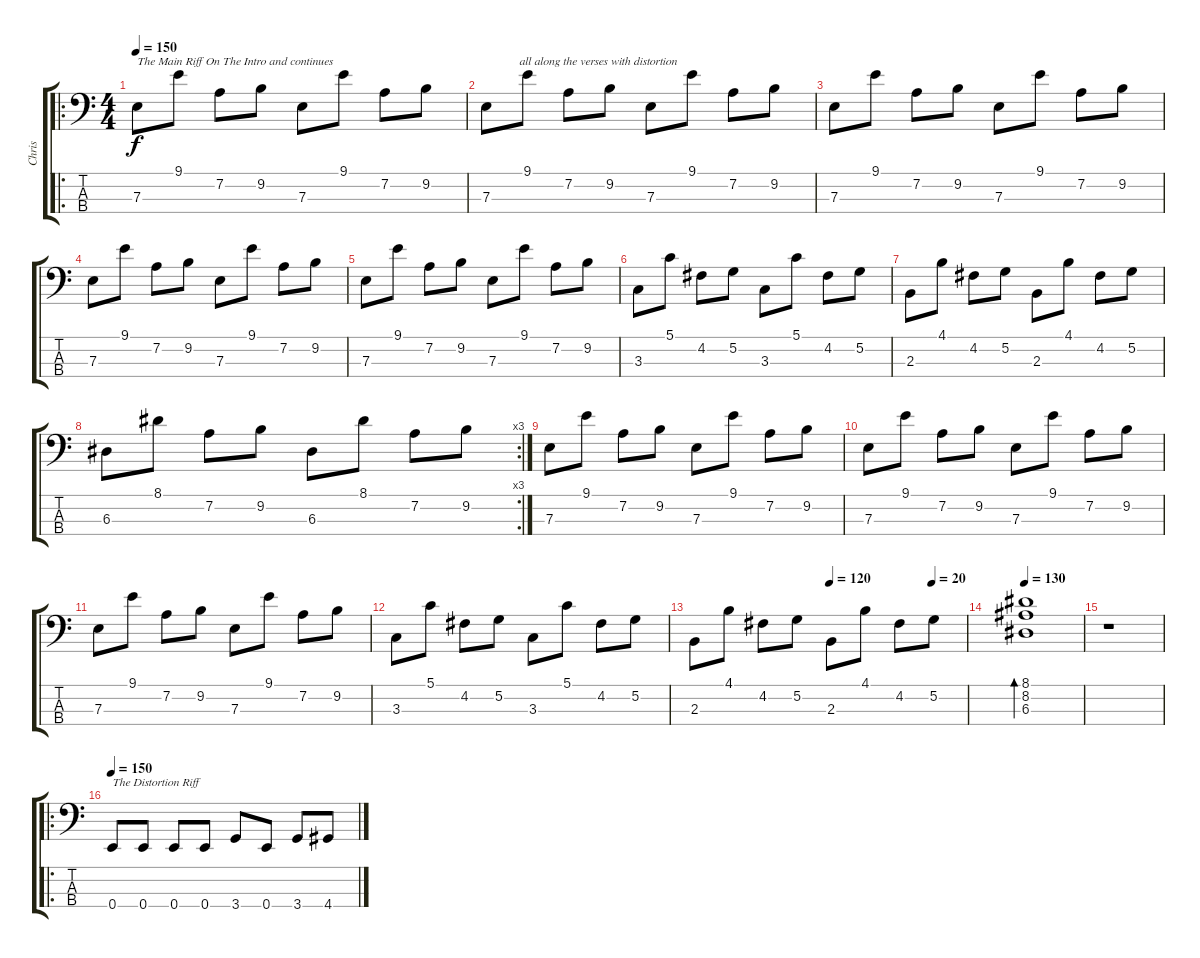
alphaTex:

\track ("Chris " "Chris ") {instrument electricbassfinger}
\staff {score tabs}
\tuning (G2 D2 A1 E1) {hide}
\ro
\ts (4 4)
\tempo 150
\clef f4
\ks c
7.3.8{txt "The Main Riff On The Intro and continues" dy f instrument electricbassfinger} 9.1.8 7.2.8 9.2.8 7.3.8 9.1.8 7.2.8 9.2.8 |
7.3.8{txt "           all along the verses with distortion"} 9.1.8 7.2.8 9.2.8 7.3.8 9.1.8 7.2.8 9.2.8 |
7.3.8 9.1.8 7.2.8 9.2.8 7.3.8 9.1.8 7.2.8 9.2.8 |
7.3.8 9.1.8 7.2.8 9.2.8 7.3.8 9.1.8 7.2.8 9.2.8 |
7.3.8 9.1.8 7.2.8 9.2.8 7.3.8 9.1.8 7.2.8 9.2.8 |
3.3.8 5.1.8 4.2.8 5.2.8 3.3.8 5.1.8 4.2.8 5.2.8 |
2.3.8 4.1.8 4.2.8 5.2.8 2.3.8 4.1.8 4.2.8 5.2.8 |
\rc 3
6.3.8 8.1.8 7.2.8 9.2.8 6.3.8 8.1.8 7.2.8 9.2.8 |
7.3.8 9.1.8 7.2.8 9.2.8 7.3.8 9.1.8 7.2.8 9.2.8 |
7.3.8 9.1.8 7.2.8 9.2.8 7.3.8 9.1.8 7.2.8 9.2.8 |
7.3.8 9.1.8 7.2.8 9.2.8 7.3.8 9.1.8 7.2.8 9.2.8 |
3.3.8 5.1.8 4.2.8 5.2.8 3.3.8 5.1.8 4.2.8 5.2.8 |
\tempo (120 0.5)
\tempo (20 0.875)
2.3.8 4.1.8 4.2.8 5.2.8 2.3.8 4.1.8 4.2.8 5.2.8 |
\tempo 130
(8.1 8.2 6.3).1{bd 240} |
r.1 |
\ro
\tempo 150
0.4.8{txt "The Distortion Riff" volume 16 instrument distortionguitar} 0.4.8 0.4.8 0.4.8 3.4.8 0.4.8 3.4.8 4.4.8
